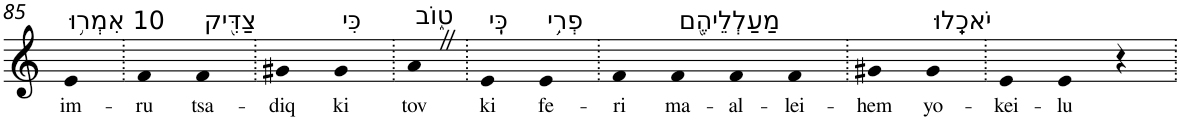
**kern	**text
*part1	*part1
*staff1	*staff1
*I"Piano	*
*I'Pno	*
!!LO:PB:g=z
*clefG2	*
*k[]	*
=85	=85
!LO:TX:a:t=10 אִמְר֥וּ	!
!	!LO:LY:b
4e	im-
=86.	=86.
!	!LO:LY:b
4f	-ru
!LO:TX:a:t=צַדִּ֖יק	!
!	!LO:LY:b
4f	tsa-
=87.	=87.
!	!LO:LY:b
4g#X	-diq
!LO:TX:a:t=כִּי	!
!	!LO:LY:b
4g#	ki
=88.	=88.
!LO:TX:a:t=ט֑וֹב	!
!	!LO:LY:b
4aZ	tov
=89.	=89.
!LO:TX:a:t=כִּֽי	!
!	!LO:LY:b
4e	ki
!LO:TX:a:t=פְרִ֥י	!
!	!LO:LY:b
4e	fe-
=90.	=90.
!	!LO:LY:b
4f	-ri
!LO:TX:a:t=מַעַלְלֵיהֶ֖ם	!
!	!LO:LY:b
4f	ma-
!	!LO:LY:b
4f	-al-
!	!LO:LY:b
4f	-lei-
=91.	=91.
!	!LO:LY:b
4g#X	-hem
!LO:TX:a:t=יֹאכֵֽלוּ	!
!	!LO:LY:b
4g#	yo-
=92.	=92.
!	!LO:LY:b
4e	-kei-
!	!LO:LY:b
4e	-lu
4r	.
=.	=.
*-	*-
